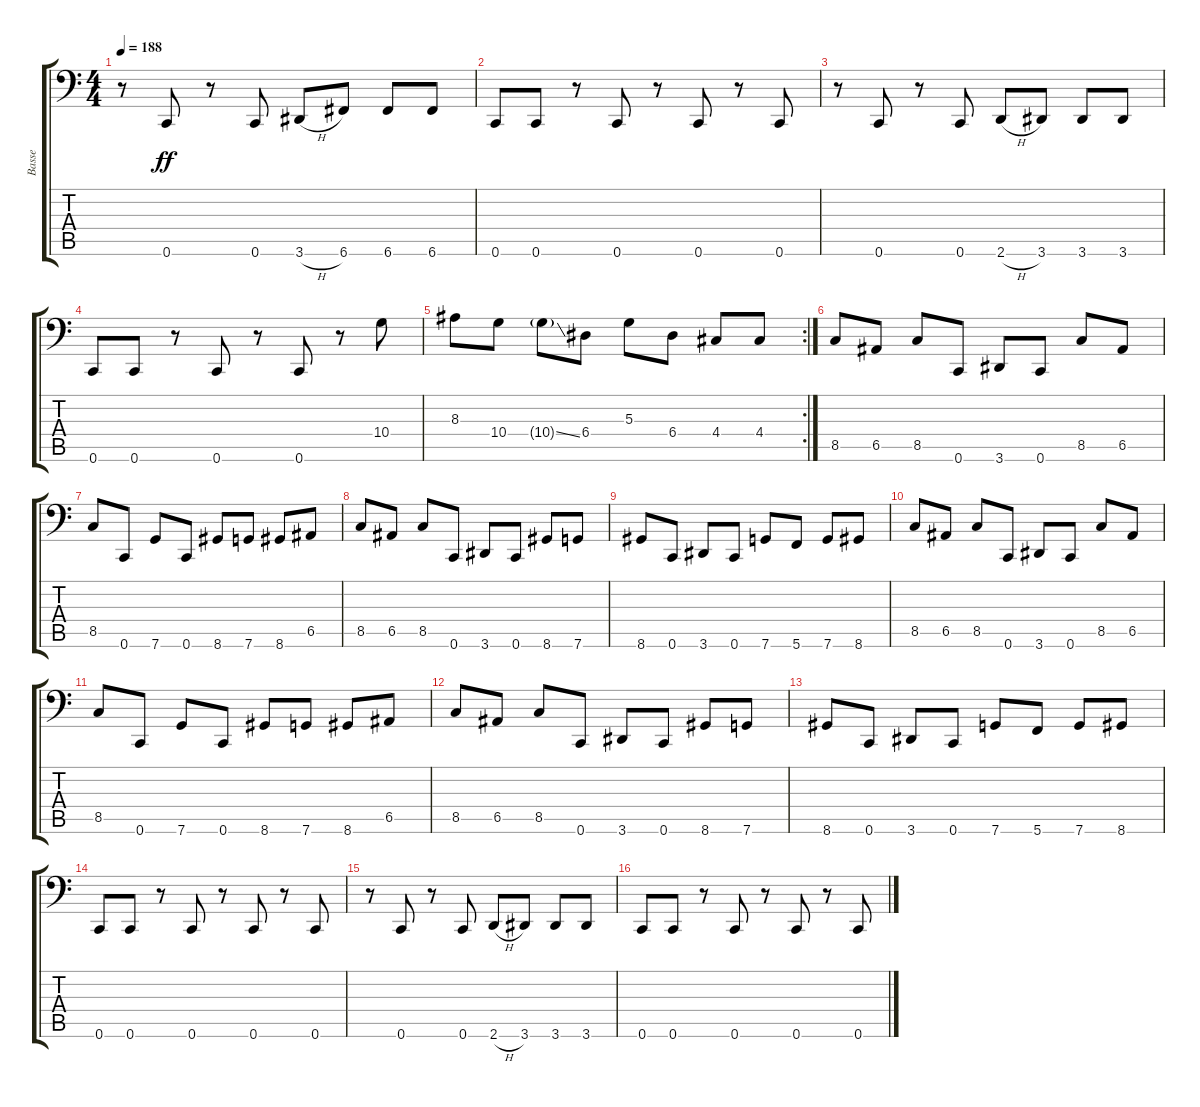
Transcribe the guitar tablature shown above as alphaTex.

\track ("Basse" "Basse") {instrument electricbassfinger}
\staff {score tabs}
\tuning (C3 G2 D2 A1 E1 C1) {hide}
\ts (4 4)
\tempo 188
\clef f4
\ks c
r.8{dy ff} 0.6.8 r.8 0.6.8 3.6{h}.8 6.6.8 6.6.8 6.6.8 |
0.6.8 0.6.8 r.8 0.6.8 r.8 0.6.8 r.8 0.6.8 |
r.8 0.6.8 r.8 0.6.8 2.6{h}.8 3.6.8 3.6.8 3.6.8 |
0.6.8 0.6.8 r.8 0.6.8 r.8 0.6.8 r.8 10.4.8 |
\rc 2
8.3.8 10.4.8 10.4{ss g}.8 6.4.8 5.3.8 6.4.8 4.4.8 4.4.8 |
8.5.8 6.5.8 8.5.8 0.6.8 3.6.8 0.6.8 8.5.8 6.5.8 |
8.5.8 0.6.8 7.6.8 0.6.8 8.6.8 7.6.8 8.6.8 6.5.8 |
8.5.8 6.5.8 8.5.8 0.6.8 3.6.8 0.6.8 8.6.8 7.6.8 |
8.6.8 0.6.8 3.6.8 0.6.8 7.6.8 5.6.8 7.6.8 8.6.8 |
8.5.8 6.5.8 8.5.8 0.6.8 3.6.8 0.6.8 8.5.8 6.5.8 |
8.5.8 0.6.8 7.6.8 0.6.8 8.6.8 7.6.8 8.6.8 6.5.8 |
8.5.8 6.5.8 8.5.8 0.6.8 3.6.8 0.6.8 8.6.8 7.6.8 |
8.6.8 0.6.8 3.6.8 0.6.8 7.6.8 5.6.8 7.6.8 8.6.8 |
0.6.8 0.6.8 r.8 0.6.8 r.8 0.6.8 r.8 0.6.8 |
r.8 0.6.8 r.8 0.6.8 2.6{h}.8 3.6.8 3.6.8 3.6.8 |
0.6.8 0.6.8 r.8 0.6.8 r.8 0.6.8 r.8 0.6.8
